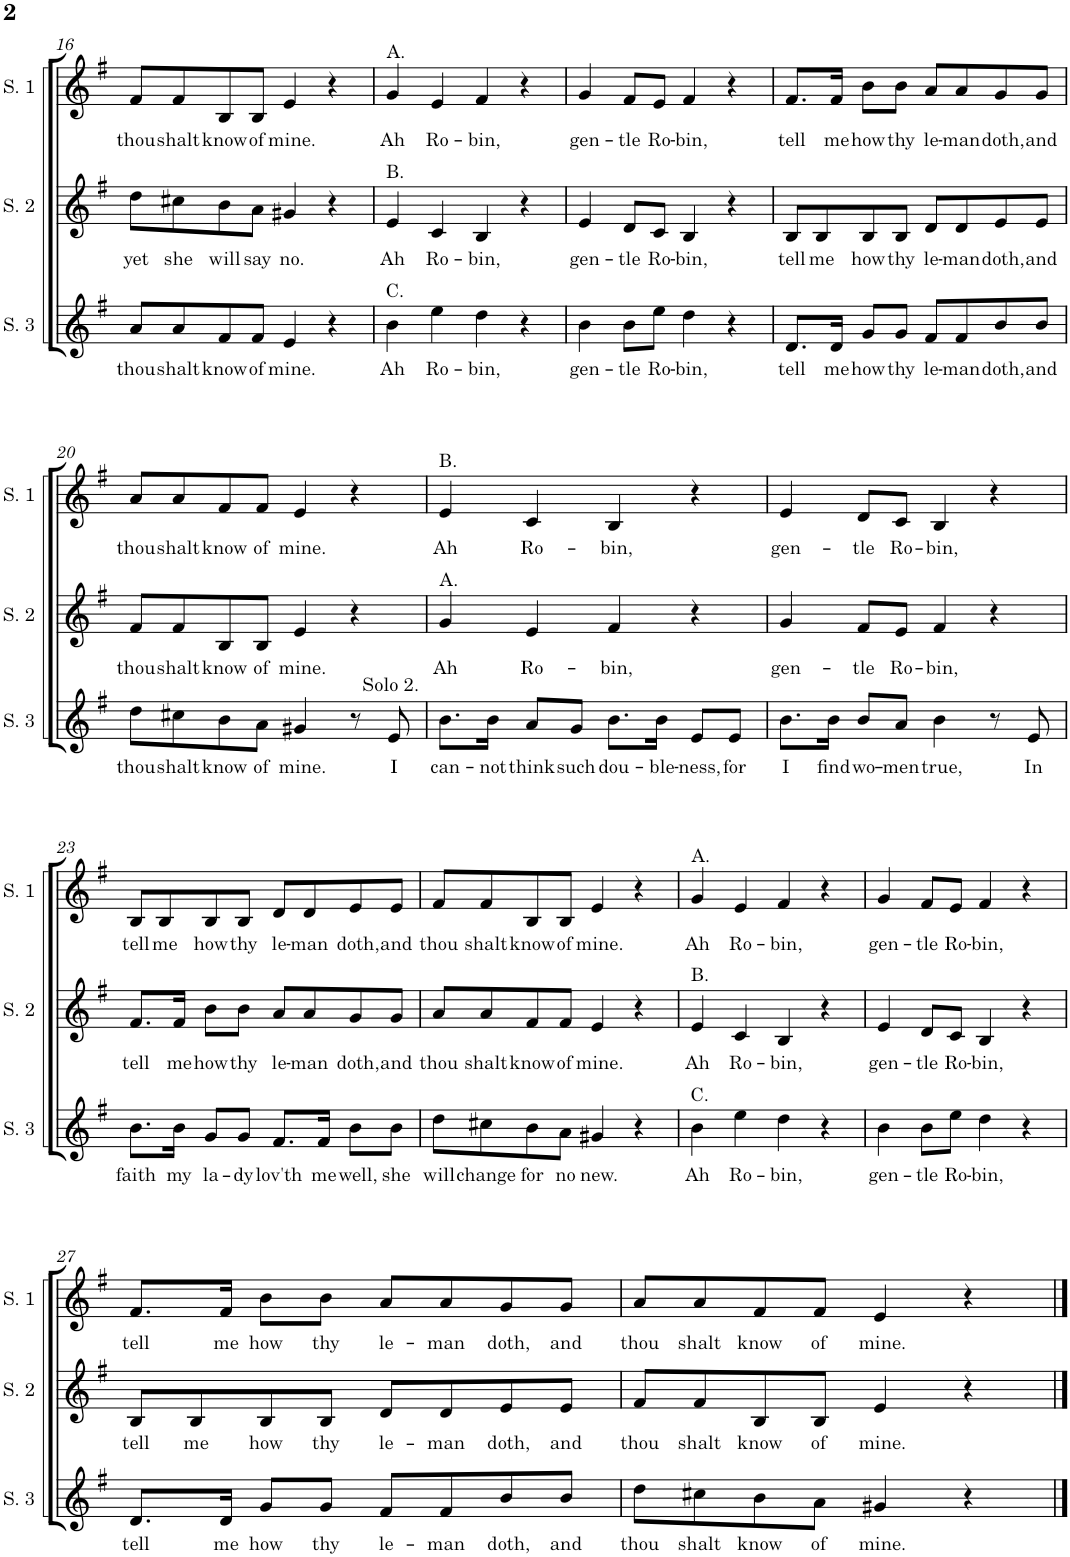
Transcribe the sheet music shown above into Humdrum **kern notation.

**kern	**text	**kern	**text	**kern	**text
*part3	*part3	*part2	*part2	*part1	*part1
*staff3	*staff3	*staff2	*staff2	*staff1	*staff1
*I"Soprano 3	*	*I"Soprano 2	*	*I"Soprano 1	*
*I'S. 3	*	*I'S. 2	*	*I'S. 1	*
!!LO:PB:g=z
*clefG2	*	*clefG2	*	*clefG2	*
*k[f#]	*	*k[f#]	*	*k[f#]	*
*M4/4	*	*M4/4	*	*M4/4	*
=16	=16	=16	=16	=16	=16
!	!LO:LY:b	!	!LO:LY:b	!	!LO:LY:b
8a/L	thou	8dd\L	yet	8f#/L	thou
!	!LO:LY:b	!	!LO:LY:b	!	!LO:LY:b
8a/	shalt	8cc#X\	she	8f#/	shalt
!	!LO:LY:b	!	!LO:LY:b	!	!LO:LY:b
8f#/	know	8b\	will	8B/	know
!	!LO:LY:b	!	!LO:LY:b	!	!LO:LY:b
8f#/J	of	8a\J	say	8B/J	of
!	!LO:LY:b	!	!LO:LY:b	!	!LO:LY:b
4e/	mine.	4g#X/	no.	4e/	mine.
4r	.	4r	.	4r	.
=17	=17	=17	=17	=17	=17
!	!	!	!	!LO:TX:a:t=A.	!
!	!	!LO:TX:a:t=B.	!	!	!
!LO:TX:a:t=C.	!	!	!	!	!
!	!LO:LY:b	!	!LO:LY:b	!	!LO:LY:b
4b\	Ah	4e/	Ah	4g/	Ah
!	!LO:LY:b	!	!LO:LY:b	!	!LO:LY:b
4ee\	Ro-	4c/	Ro-	4e/	Ro-
!	!LO:LY:b	!	!LO:LY:b	!	!LO:LY:b
4dd\	-bin,	4B/	-bin,	4f#/	-bin,
4r	.	4r	.	4r	.
=18	=18	=18	=18	=18	=18
!	!LO:LY:b	!	!LO:LY:b	!	!LO:LY:b
4b\	gen-	4e/	gen-	4g/	gen-
!	!LO:LY:b	!	!LO:LY:b	!	!LO:LY:b
8b\L	-tle	8d/L	-tle	8f#/L	-tle
!	!LO:LY:b	!	!LO:LY:b	!	!LO:LY:b
8ee\J	Ro-	8c/J	Ro-	8e/J	Ro-
!	!LO:LY:b	!	!LO:LY:b	!	!LO:LY:b
4dd\	-bin,	4B/	-bin,	4f#/	-bin,
4r	.	4r	.	4r	.
=19	=19	=19	=19	=19	=19
!	!LO:LY:b	!	!LO:LY:b	!	!LO:LY:b
8.d/L	tell	8B/L	tell	8.f#/L	tell
!	!	!	!LO:LY:b	!	!
.	.	8B/	me	.	.
!	!LO:LY:b	!	!	!	!LO:LY:b
16d/Jk	me	.	.	16f#/Jk	me
!	!LO:LY:b	!	!LO:LY:b	!	!LO:LY:b
8g/L	how	8B/	how	8b\L	how
!	!LO:LY:b	!	!LO:LY:b	!	!LO:LY:b
8g/J	thy	8B/J	thy	8b\J	thy
!	!LO:LY:b	!	!LO:LY:b	!	!LO:LY:b
8f#/L	le-	8d/L	le-	8a/L	le-
!	!LO:LY:b	!	!LO:LY:b	!	!LO:LY:b
8f#/	-man	8d/	-man	8a/	-man
!	!LO:LY:b	!	!LO:LY:b	!	!LO:LY:b
8b/	doth,	8e/	doth,	8g/	doth,
!	!LO:LY:b	!	!LO:LY:b	!	!LO:LY:b
8b/J	and	8e/J	and	8g/J	and
!!LO:LB:g=z
=20	=20	=20	=20	=20	=20
!	!LO:LY:b	!	!LO:LY:b	!	!LO:LY:b
8dd\L	thou	8f#/L	thou	8a/L	thou
!	!LO:LY:b	!	!LO:LY:b	!	!LO:LY:b
8cc#X\	shalt	8f#/	shalt	8a/	shalt
!	!LO:LY:b	!	!LO:LY:b	!	!LO:LY:b
8b\	know	8B/	know	8f#/	know
!	!LO:LY:b	!	!LO:LY:b	!	!LO:LY:b
8a\J	of	8B/J	of	8f#/J	of
!	!LO:LY:b	!	!LO:LY:b	!	!LO:LY:b
4g#X/	mine.	4e/	mine.	4e/	mine.
8r	.	4r	.	4r	.
!LO:TX:a:t=Solo 2.	!	!	!	!	!
!	!LO:LY:b	!	!	!	!
8e/	I	.	.	.	.
=21	=21	=21	=21	=21	=21
!	!	!	!	!LO:TX:a:t=B.	!
!	!	!LO:TX:a:t=A.	!	!	!
!	!LO:LY:b	!	!LO:LY:b	!	!LO:LY:b
8.b\L	can-	4g/	Ah	4e/	Ah
!	!LO:LY:b	!	!	!	!
16b\Jk	-not	.	.	.	.
!	!LO:LY:b	!	!LO:LY:b	!	!LO:LY:b
8a/L	think	4e/	Ro-	4c/	Ro-
!	!LO:LY:b	!	!	!	!
8g/J	such	.	.	.	.
!	!LO:LY:b	!	!LO:LY:b	!	!LO:LY:b
8.b\L	dou-	4f#/	-bin,	4B/	-bin,
!	!LO:LY:b	!	!	!	!
16b\Jk	-ble-	.	.	.	.
!	!LO:LY:b	!	!	!	!
8e/L	-ness,	4r	.	4r	.
!	!LO:LY:b	!	!	!	!
8e/J	for	.	.	.	.
=22	=22	=22	=22	=22	=22
!	!LO:LY:b	!	!LO:LY:b	!	!LO:LY:b
8.b\L	I	4g/	gen-	4e/	gen-
!	!LO:LY:b	!	!	!	!
16b\Jk	find	.	.	.	.
!	!LO:LY:b	!	!LO:LY:b	!	!LO:LY:b
8b/L	wo-	8f#/L	-tle	8d/L	-tle
!	!LO:LY:b	!	!LO:LY:b	!	!LO:LY:b
8a/J	-men	8e/J	Ro-	8c/J	Ro-
!	!LO:LY:b	!	!LO:LY:b	!	!LO:LY:b
4b\	true,	4f#/	-bin,	4B/	-bin,
8r	.	4r	.	4r	.
!	!LO:LY:b	!	!	!	!
8e/	In	.	.	.	.
!!LO:LB:g=z
=23	=23	=23	=23	=23	=23
!	!LO:LY:b	!	!LO:LY:b	!	!LO:LY:b
8.b\L	faith	8.f#/L	tell	8B/L	tell
!	!	!	!	!	!LO:LY:b
.	.	.	.	8B/	me
!	!LO:LY:b	!	!LO:LY:b	!	!
16b\Jk	my	16f#/Jk	me	.	.
!	!LO:LY:b	!	!LO:LY:b	!	!LO:LY:b
8g/L	la-	8b\L	how	8B/	how
!	!LO:LY:b	!	!LO:LY:b	!	!LO:LY:b
8g/J	-dy	8b\J	thy	8B/J	thy
!	!LO:LY:b	!	!LO:LY:b	!	!LO:LY:b
8.f#/L	lov'th	8a/L	le-	8d/L	le-
!	!	!	!LO:LY:b	!	!LO:LY:b
.	.	8a/	-man	8d/	-man
!	!LO:LY:b	!	!	!	!
16f#/Jk	me	.	.	.	.
!	!LO:LY:b	!	!LO:LY:b	!	!LO:LY:b
8b\L	well,	8g/	doth,	8e/	doth,
!	!LO:LY:b	!	!LO:LY:b	!	!LO:LY:b
8b\J	she	8g/J	and	8e/J	and
=24	=24	=24	=24	=24	=24
!	!LO:LY:b	!	!LO:LY:b	!	!LO:LY:b
8dd\L	will	8a/L	thou	8f#/L	thou
!	!LO:LY:b	!	!LO:LY:b	!	!LO:LY:b
8cc#X\	change	8a/	shalt	8f#/	shalt
!	!LO:LY:b	!	!LO:LY:b	!	!LO:LY:b
8b\	for	8f#/	know	8B/	know
!	!LO:LY:b	!	!LO:LY:b	!	!LO:LY:b
8a\J	no	8f#/J	of	8B/J	of
!	!LO:LY:b	!	!LO:LY:b	!	!LO:LY:b
4g#X/	new.	4e/	mine.	4e/	mine.
4r	.	4r	.	4r	.
=25	=25	=25	=25	=25	=25
!	!	!	!	!LO:TX:a:t=A.	!
!	!	!LO:TX:a:t=B.	!	!	!
!LO:TX:a:t=C.	!	!	!	!	!
!	!LO:LY:b	!	!LO:LY:b	!	!LO:LY:b
4b\	Ah	4e/	Ah	4g/	Ah
!	!LO:LY:b	!	!LO:LY:b	!	!LO:LY:b
4ee\	Ro-	4c/	Ro-	4e/	Ro-
!	!LO:LY:b	!	!LO:LY:b	!	!LO:LY:b
4dd\	-bin,	4B/	-bin,	4f#/	-bin,
4r	.	4r	.	4r	.
=26	=26	=26	=26	=26	=26
!	!LO:LY:b	!	!LO:LY:b	!	!LO:LY:b
4b\	gen-	4e/	gen-	4g/	gen-
!	!LO:LY:b	!	!LO:LY:b	!	!LO:LY:b
8b\L	-tle	8d/L	-tle	8f#/L	-tle
!	!LO:LY:b	!	!LO:LY:b	!	!LO:LY:b
8ee\J	Ro-	8c/J	Ro-	8e/J	Ro-
!	!LO:LY:b	!	!LO:LY:b	!	!LO:LY:b
4dd\	-bin,	4B/	-bin,	4f#/	-bin,
4r	.	4r	.	4r	.
!!LO:LB:g=z
=27	=27	=27	=27	=27	=27
!	!LO:LY:b	!	!LO:LY:b	!	!LO:LY:b
8.d/L	tell	8B/L	tell	8.f#/L	tell
!	!	!	!LO:LY:b	!	!
.	.	8B/	me	.	.
!	!LO:LY:b	!	!	!	!LO:LY:b
16d/Jk	me	.	.	16f#/Jk	me
!	!LO:LY:b	!	!LO:LY:b	!	!LO:LY:b
8g/L	how	8B/	how	8b\L	how
!	!LO:LY:b	!	!LO:LY:b	!	!LO:LY:b
8g/J	thy	8B/J	thy	8b\J	thy
!	!LO:LY:b	!	!LO:LY:b	!	!LO:LY:b
8f#/L	le-	8d/L	le-	8a/L	le-
!	!LO:LY:b	!	!LO:LY:b	!	!LO:LY:b
8f#/	-man	8d/	-man	8a/	-man
!	!LO:LY:b	!	!LO:LY:b	!	!LO:LY:b
8b/	doth,	8e/	doth,	8g/	doth,
!	!LO:LY:b	!	!LO:LY:b	!	!LO:LY:b
8b/J	and	8e/J	and	8g/J	and
=28	=28	=28	=28	=28	=28
!	!LO:LY:b	!	!LO:LY:b	!	!LO:LY:b
8dd\L	thou	8f#/L	thou	8a/L	thou
!	!LO:LY:b	!	!LO:LY:b	!	!LO:LY:b
8cc#X\	shalt	8f#/	shalt	8a/	shalt
!	!LO:LY:b	!	!LO:LY:b	!	!LO:LY:b
8b\	know	8B/	know	8f#/	know
!	!LO:LY:b	!	!LO:LY:b	!	!LO:LY:b
8a\J	of	8B/J	of	8f#/J	of
!	!LO:LY:b	!	!LO:LY:b	!	!LO:LY:b
4g#X/	mine.	4e/	mine.	4e/	mine.
4r	.	4r	.	4r	.
==	==	==	==	==	==
*-	*-	*-	*-	*-	*-
